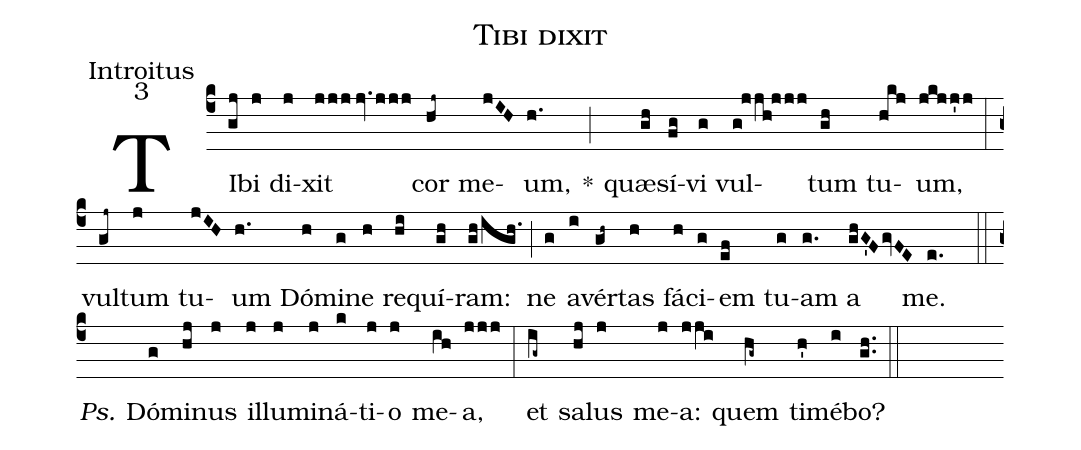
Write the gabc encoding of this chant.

name:Tibi dixit;
office-part:Introitus;
mode:3;
%%
(c4)TI(gj)bi(j) di(j)xit(jjj//jv.jjj) cor(hj~) me(jIH)um,(h.) *(;)
  quæ(gh)sí(fg)vi(g) vul(g!jjh!jjj)tum(gh) tu(hkj)um,(jkjj'j) (:)
vul(gj~)tum(j) tu(jIH)um(h.) Dó(h)mi(g)ne(h) re(hi)quí(gh)ram:(gh/igh.) (;)
  ne(g) a(i)vér(gh~)tas(h) fá(h)ci(g)em(ef) tu(g)am(g.) a(ghG'FgvFE) me.(e.) (::)
<i>Ps.</i> Dó(g)mi(hj)nus(j) il(j)lu(j)mi(j)ná(k)ti(j)o(j) me(ih)a,(jjj) (:)
et(ig~) sa(hj)lus(j) me(j)a:(jji) quem(hg~) ti(h')mé(i)bo?(gh..) (::)
